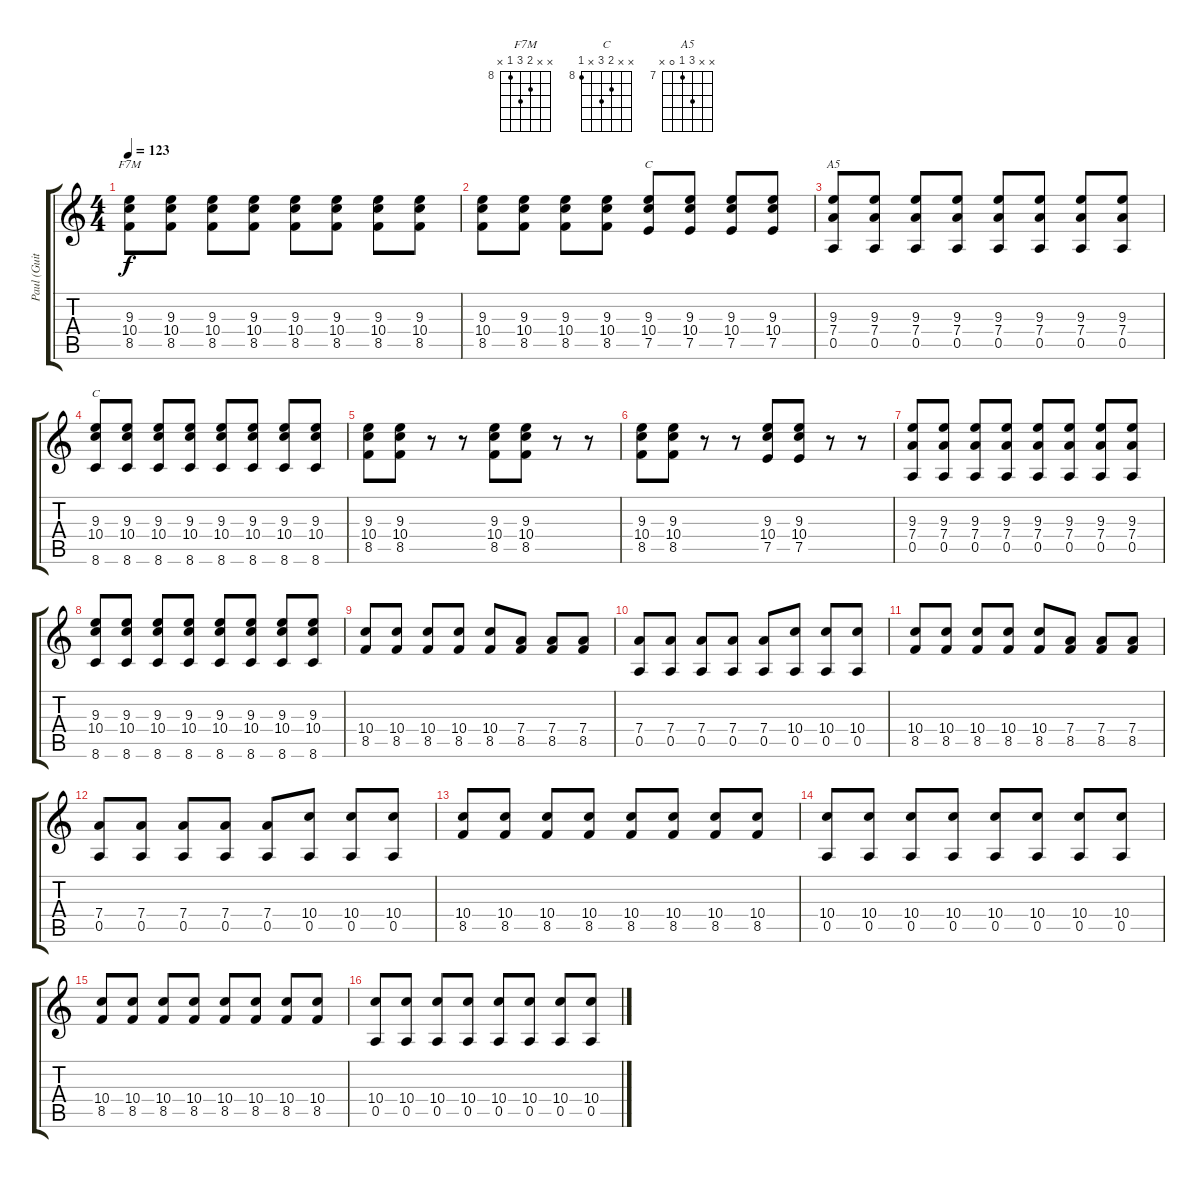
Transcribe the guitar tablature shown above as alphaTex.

\track ("Paul (Guitar)" "Paul (Guit") {instrument electricguitarclean}
\staff {score tabs}
\tuning (E4 B3 G3 D3 A2 E2) {hide}
\chord ("F7M" x x 9 10 8 x) {firstfret 8}
\chord ("C" x x 9 10 7 x) {firstfret 7}
\chord ("A5" x x 9 7 0 x) {firstfret 7}
\chord ("C" x x 9 10 x 8) {firstfret 8}
\ts (4 4)
\tempo 123
\clef g2
\ks c
(9.3 10.4 8.5).8{ch "F7M" dy f} (9.3 10.4 8.5).8 (9.3 10.4 8.5).8 (9.3 10.4 8.5).8 (9.3 10.4 8.5).8 (9.3 10.4 8.5).8 (9.3 10.4 8.5).8 (9.3 10.4 8.5).8 |
(9.3 10.4 8.5).8 (9.3 10.4 8.5).8 (9.3 10.4 8.5).8 (9.3 10.4 8.5).8 (9.3 10.4 7.5).8{ch "C"} (9.3 10.4 7.5).8 (9.3 10.4 7.5).8 (9.3 10.4 7.5).8 |
(9.3 7.4 0.5).8{ch "A5"} (9.3 7.4 0.5).8 (9.3 7.4 0.5).8 (9.3 7.4 0.5).8 (9.3 7.4 0.5).8 (9.3 7.4 0.5).8 (9.3 7.4 0.5).8 (9.3 7.4 0.5).8 |
(9.3 10.4 8.6).8{ch "C"} (9.3 10.4 8.6).8 (9.3 10.4 8.6).8 (9.3 10.4 8.6).8 (9.3 10.4 8.6).8 (9.3 10.4 8.6).8 (9.3 10.4 8.6).8 (9.3 10.4 8.6).8 |
(9.3 10.4 8.5).8 (9.3 10.4 8.5).8 r.8 r.8 (9.3 10.4 8.5).8 (9.3 10.4 8.5).8 r.8 r.8 |
(9.3 10.4 8.5).8 (9.3 10.4 8.5).8 r.8 r.8 (9.3 10.4 7.5).8 (9.3 10.4 7.5).8 r.8 r.8 |
(9.3 7.4 0.5).8 (9.3 7.4 0.5).8 (9.3 7.4 0.5).8 (9.3 7.4 0.5).8 (9.3 7.4 0.5).8 (9.3 7.4 0.5).8 (9.3 7.4 0.5).8 (9.3 7.4 0.5).8 |
(9.3 10.4 8.6).8 (9.3 10.4 8.6).8 (9.3 10.4 8.6).8 (9.3 10.4 8.6).8 (9.3 10.4 8.6).8 (9.3 10.4 8.6).8 (9.3 10.4 8.6).8 (9.3 10.4 8.6).8 |
(10.4 8.5).8 (10.4 8.5).8 (10.4 8.5).8 (10.4 8.5).8 (10.4 8.5).8 (7.4 8.5).8 (7.4 8.5).8 (7.4 8.5).8 |
(7.4 0.5).8 (7.4 0.5).8 (7.4 0.5).8 (7.4 0.5).8 (7.4 0.5).8 (10.4 0.5).8 (10.4 0.5).8 (10.4 0.5).8 |
(10.4 8.5).8 (10.4 8.5).8 (10.4 8.5).8 (10.4 8.5).8 (10.4 8.5).8 (7.4 8.5).8 (7.4 8.5).8 (7.4 8.5).8 |
(7.4 0.5).8 (7.4 0.5).8 (7.4 0.5).8 (7.4 0.5).8 (7.4 0.5).8 (10.4 0.5).8 (10.4 0.5).8 (10.4 0.5).8 |
(10.4 8.5).8 (10.4 8.5).8 (10.4 8.5).8 (10.4 8.5).8 (10.4 8.5).8 (10.4 8.5).8 (10.4 8.5).8 (10.4 8.5).8 |
(10.4 0.5).8 (10.4 0.5).8 (10.4 0.5).8 (10.4 0.5).8 (10.4 0.5).8 (10.4 0.5).8 (10.4 0.5).8 (10.4 0.5).8 |
(10.4 8.5).8 (10.4 8.5).8 (10.4 8.5).8 (10.4 8.5).8 (10.4 8.5).8 (10.4 8.5).8 (10.4 8.5).8 (10.4 8.5).8 |
(10.4 0.5).8 (10.4 0.5).8 (10.4 0.5).8 (10.4 0.5).8 (10.4 0.5).8 (10.4 0.5).8 (10.4 0.5).8 (10.4 0.5).8
